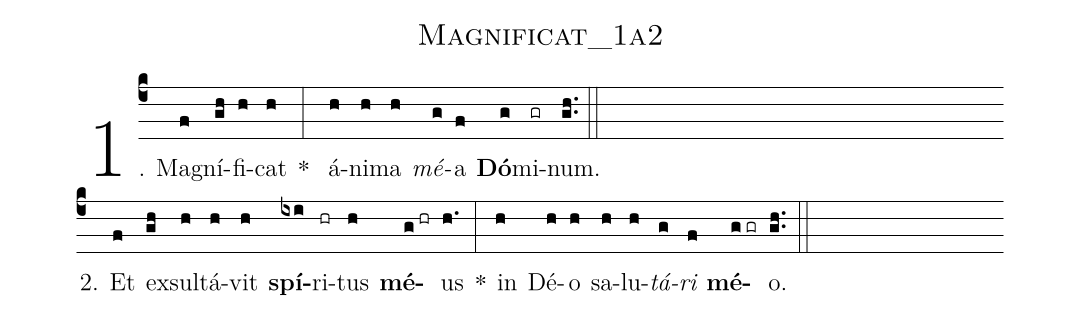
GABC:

name:Magnificat_1a2;
%%
(c4) 1. Ma(f)gní(gh)fi(h)cat(h) * (:) á(h)ni(h)ma(h) <i>mé</i>(g)a(f) <b>Dó</b>(g)mi(gr)num.(gh..) (::) (Z-)
2. Et(f) ex(gh)sul(h)tá(h)vit(h) <b>spí</b>(ixi)ri(hr)tus(h) <b>mé</b>(g//hr)us(h.) *(:) in(h) Dé(h)o(h) sa(h)lu(h)<i>tá</i>(g)<i>ri</i>(f) <b>mé</b>(g//gr)o.(gh..) (::)
